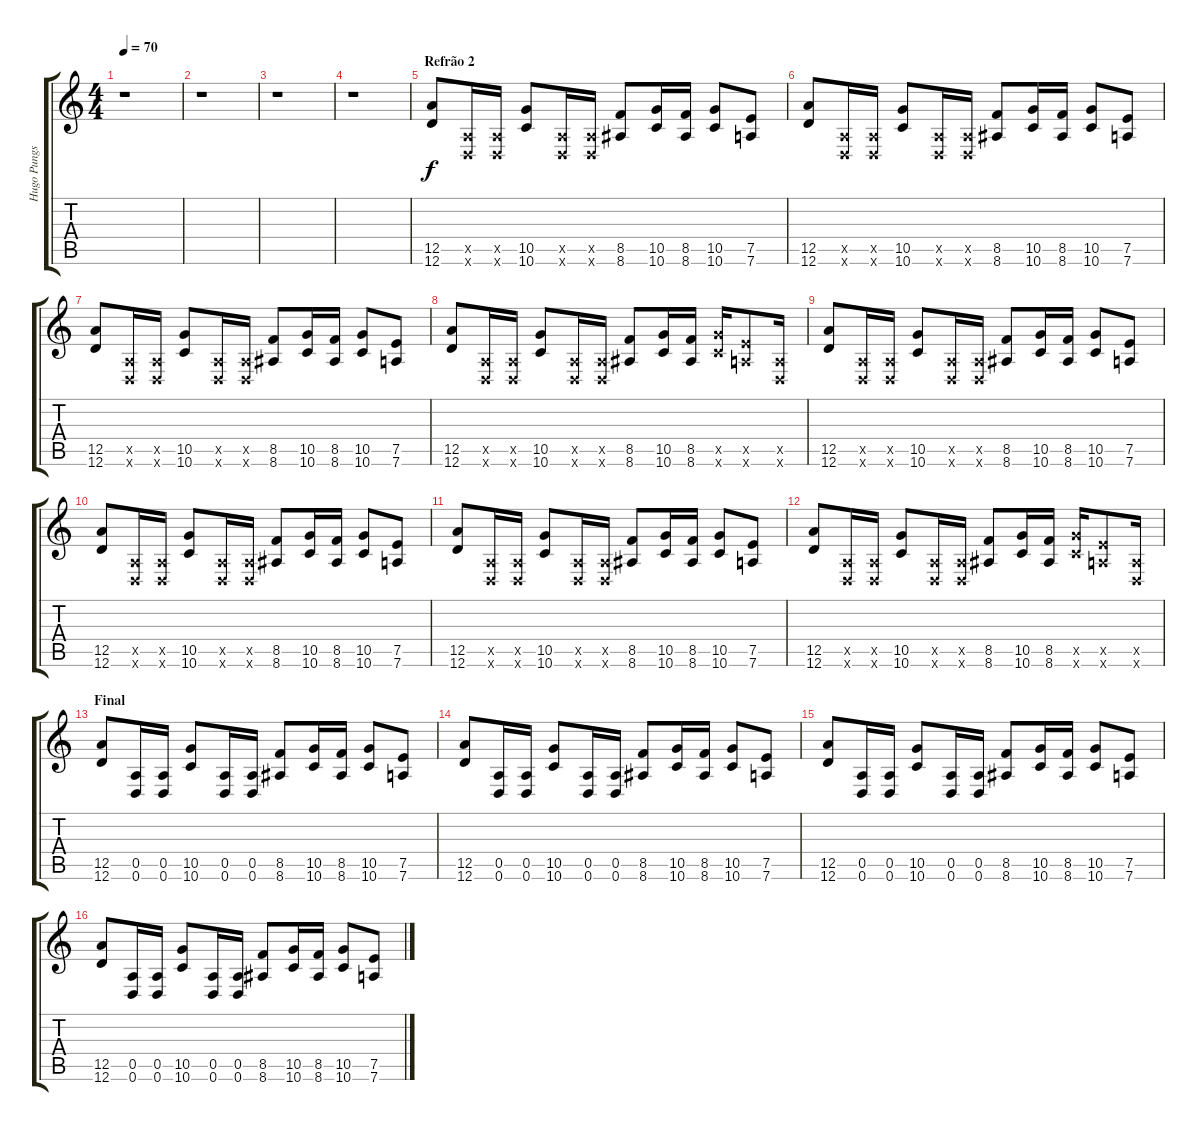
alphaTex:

\track ("Hugo Pungs [Guit]" "Hugo Pungs") {instrument distortionguitar}
\staff {score tabs}
\tuning (E4 B3 G3 D3 A2 D2) {hide}
\ts (4 4)
\tempo 70
\clef g2
\ks c
r.1{dy f} |
r.1 |
r.1 |
r.1 |
\section ("" "Refrão 2")
(12.5 12.6).8 (0.5{x} 0.6{x}).16 (0.5{x} 0.6{x}).16 (10.5 10.6).8 (0.5{x} 0.6{x}).16 (0.5{x} 0.6{x}).16 (8.5 8.6).8 (10.5 10.6).16 (8.5 8.6).16 (10.5 10.6).8 (7.5 7.6).8 |
(12.5 12.6).8 (0.5{x} 0.6{x}).16 (0.5{x} 0.6{x}).16 (10.5 10.6).8 (0.5{x} 0.6{x}).16 (0.5{x} 0.6{x}).16 (8.5 8.6).8 (10.5 10.6).16 (8.5 8.6).16 (10.5 10.6).8 (7.5 7.6).8 |
(12.5 12.6).8 (0.5{x} 0.6{x}).16 (0.5{x} 0.6{x}).16 (10.5 10.6).8 (0.5{x} 0.6{x}).16 (0.5{x} 0.6{x}).16 (8.5 8.6).8 (10.5 10.6).16 (8.5 8.6).16 (10.5 10.6).8 (7.5 7.6).8 |
(12.5 12.6).8 (0.5{x} 0.6{x}).16 (0.5{x} 0.6{x}).16 (10.5 10.6).8 (0.5{x} 0.6{x}).16 (0.5{x} 0.6{x}).16 (8.5 8.6).8 (10.5 10.6).16 (8.5 8.6).16 (10.5{x} 10.6{x}).16 (7.5{x} 7.6{x}).8 (0.5{x} 0.6{x}).16 |
(12.5 12.6).8 (0.5{x} 0.6{x}).16 (0.5{x} 0.6{x}).16 (10.5 10.6).8 (0.5{x} 0.6{x}).16 (0.5{x} 0.6{x}).16 (8.5 8.6).8 (10.5 10.6).16 (8.5 8.6).16 (10.5 10.6).8 (7.5 7.6).8 |
(12.5 12.6).8 (0.5{x} 0.6{x}).16 (0.5{x} 0.6{x}).16 (10.5 10.6).8 (0.5{x} 0.6{x}).16 (0.5{x} 0.6{x}).16 (8.5 8.6).8 (10.5 10.6).16 (8.5 8.6).16 (10.5 10.6).8 (7.5 7.6).8 |
(12.5 12.6).8 (0.5{x} 0.6{x}).16 (0.5{x} 0.6{x}).16 (10.5 10.6).8 (0.5{x} 0.6{x}).16 (0.5{x} 0.6{x}).16 (8.5 8.6).8 (10.5 10.6).16 (8.5 8.6).16 (10.5 10.6).8 (7.5 7.6).8 |
(12.5 12.6).8 (0.5{x} 0.6{x}).16 (0.5{x} 0.6{x}).16 (10.5 10.6).8 (0.5{x} 0.6{x}).16 (0.5{x} 0.6{x}).16 (8.5 8.6).8 (10.5 10.6).16 (8.5 8.6).16 (10.5{x} 10.6{x}).16 (7.5{x} 7.6{x}).8 (0.5{x} 0.6{x}).16 |
\section ("" "Final")
(12.5 12.6).8 (0.5 0.6).16 (0.5 0.6).16 (10.5 10.6).8 (0.5 0.6).16 (0.5 0.6).16 (8.5 8.6).8 (10.5 10.6).16 (8.5 8.6).16 (10.5 10.6).8 (7.5 7.6).8 |
(12.5 12.6).8 (0.5 0.6).16 (0.5 0.6).16 (10.5 10.6).8 (0.5 0.6).16 (0.5 0.6).16 (8.5 8.6).8 (10.5 10.6).16 (8.5 8.6).16 (10.5 10.6).8 (7.5 7.6).8 |
(12.5 12.6).8 (0.5 0.6).16 (0.5 0.6).16 (10.5 10.6).8 (0.5 0.6).16 (0.5 0.6).16 (8.5 8.6).8 (10.5 10.6).16 (8.5 8.6).16 (10.5 10.6).8 (7.5 7.6).8 |
(12.5 12.6).8 (0.5 0.6).16 (0.5 0.6).16 (10.5 10.6).8 (0.5 0.6).16 (0.5 0.6).16 (8.5 8.6).8 (10.5 10.6).16 (8.5 8.6).16 (10.5 10.6).8 (7.5 7.6).8
